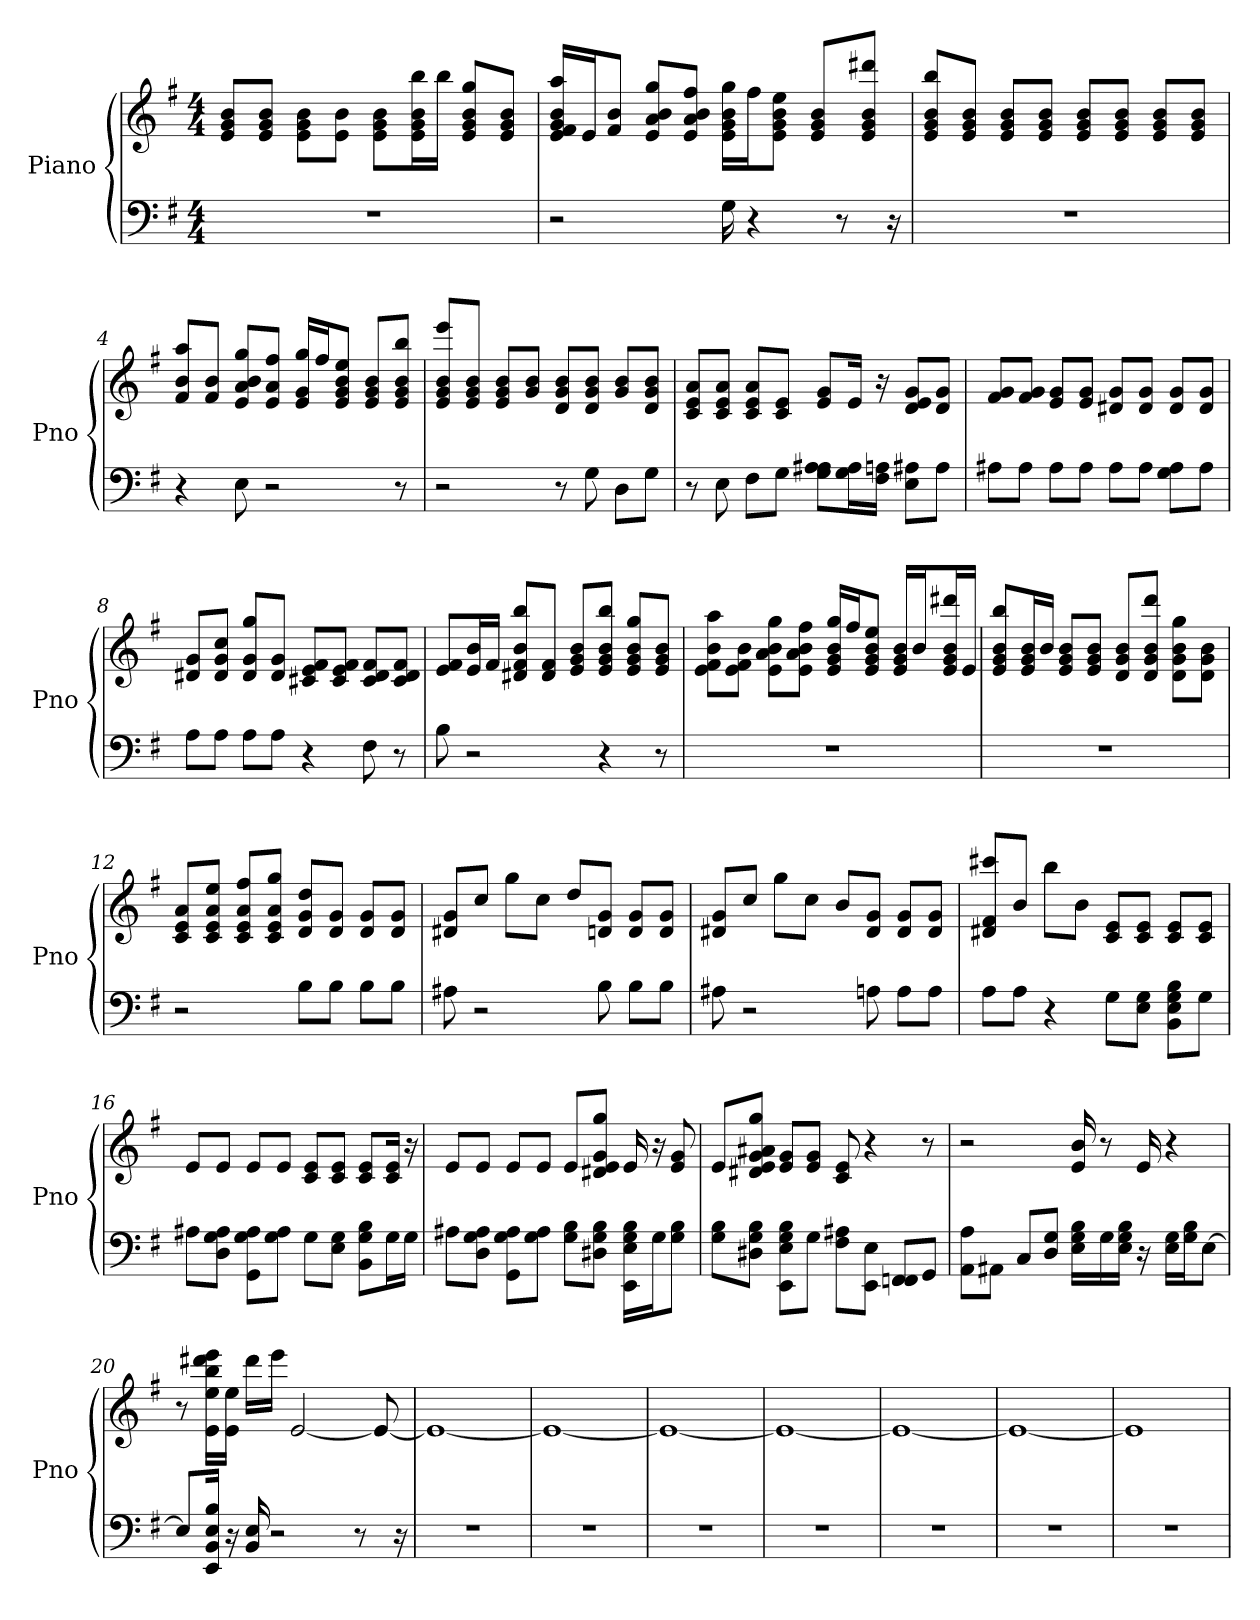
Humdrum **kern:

**kern	**kern
*part1	*part1
*staff2	*staff1
*I"Piano	*
*I'Pno	*
*clefF4	*clefG2
*k[f#]	*k[f#]
*G:	*G:
*M4/4	*M4/4
*MM140	*MM140
=1	=1
1r	8e/ 8g/ 8b/L
.	8b/ 8e/ 8g/J
.	8b\ 8e\ 8g\L
.	8e\ 8b\J
.	8b\ 8e\ 8g\L
.	16bb\ 16e\ 16g\ 16b\L
.	16bb\JJ
.	8e/ 8b/ 8gg/ 8g/L
.	8b/ 8e/ 8g/J
=2	=2
2r	16f#/ 16b/ 16g/ 16e/ 16aa/LL
.	16e/J
.	8f#/ 8b/J
.	8a/ 8e/ 8b/ 8gg/L
.	8e/ 8b/ 8ff#/ 8a/J
16G	16g\ 16e\ 16b\ 16gg\LL
4r	16ff#\J
.	8g\ 8e\ 8b\ 8ee\J
.	8e/ 8b/ 8g/L
8r	.
.	8ddd#/ 8g/ 8b/ 8e/J
16r	.
=3	=3
1r	8b/ 8g/ 8bb/ 8e/L
.	8b/ 8g/ 8e/J
.	8b/ 8g/ 8e/L
.	8e/ 8b/ 8g/J
.	8b/ 8g/ 8e/L
.	8b/ 8g/ 8e/J
.	8b/ 8e/ 8g/L
.	8e/ 8b/ 8g/J
=4	=4
4r	8f#/ 8b/ 8aa/L
.	8b/ 8f#/J
8E	8e/ 8b/ 8a/ 8gg/L
2r	8e/ 8ff#/ 8a/J
.	16e/ 16g/ 16gg/LL
.	16ff#/J
.	8g/ 8b/ 8e/ 8ee/J
.	8b/ 8g/ 8e/L
8r	8b/ 8g/ 8bb/ 8e/J
=5	=5
2r	8b/ 8e/ 8g/ 8eee/L
.	8e/ 8b/ 8g/J
.	8e/ 8b/ 8g/L
.	8b/ 8g/J
8r	8b/ 8d/ 8g/L
8G	8b/ 8d/ 8g/J
8D\L	8g/ 8b/L
8G\J	8b/ 8g/ 8d/J
=6	=6
8r	8c/ 8a/ 8e/L
8E	8c/ 8e/ 8a/J
8F#\L	8a/ 8c/ 8e/L
8G\J	8e/ 8c/J
8G\ 8A\ 8A#\L	8g/ 8e/L
16G\ 16A#\L	16e/Jk
16A\ 16F#\JJ	16r
8E\ 8A#\L	8g/ 8d/ 8e/L
8A#\J	8g/ 8d/J
=7	=7
8A#\L	8f#/ 8g/L
8A#\J	8g/ 8f#/J
8A#\L	8e/ 8g/L
8A#\J	8e/ 8g/J
8A#\L	8d#/ 8g/L
8A#\J	8d#/ 8g/J
8A#\ 8G\L	8d#/ 8g/L
8A#\J	8d#/ 8g/J
=8	=8
8A\L	8d#/ 8g/L
8A\J	8cc/ 8d#/ 8g/J
8A\L	8d#/ 8gg/ 8g/L
8A\J	8d#/ 8g/J
4r	8c#/ 8f#/ 8e/L
.	8e/ 8c#/ 8f#/J
8F#	8f#/ 8c#/ 8d#/L
8r	8c#/ 8f#/ 8d#/J
=9	=9
8B	8e/ 8f#/L
2r	16e/ 16b/L
.	16f#/JJ
.	8d#/ 8bb/ 8b/ 8f#/L
.	8d#/ 8f#/J
.	8g/ 8e/ 8b/L
4r	8g/ 8b/ 8bb/ 8e/J
.	8b/ 8e/ 8g/ 8gg/L
8r	8b/ 8e/ 8g/J
=10	=10
1r	8aa\ 8b\ 8e\ 8f#\L
.	8f#\ 8b\ 8e\J
.	8gg\ 8e\ 8b\ 8a\L
.	8e\ 8b\ 8a\ 8ff#\J
.	16e/ 16gg/ 16b/ 16g/LL
.	16ff#/J
.	8ee/ 8e/ 8b/ 8g/J
.	16e/ 16g/ 16b/LL
.	16b/J
.	16e/ 16b/ 16g/ 16ddd#/L
.	16e/JJ
=11	=11
1r	8e/ 8b/ 8g/ 8bb/L
.	16b/ 16e/ 16g/L
.	16b/JJ
.	8e/ 8b/ 8g/L
.	8e/ 8b/ 8g/J
.	8g/ 8d/ 8b/L
.	8g/ 8ddd/ 8d/ 8b/J
.	8gg\ 8g\ 8b\ 8d\L
.	8d\ 8g\ 8b\J
=12	=12
2r	8c/ 8e/ 8a/L
.	8ee/ 8e/ 8c/ 8a/J
.	8e/ 8c/ 8a/ 8ff#/L
.	8a/ 8e/ 8gg/ 8c/J
8B\L	8dd/ 8d/ 8g/L
8B\J	8g/ 8d/J
8B\L	8d/ 8g/L
8B\J	8d/ 8g/J
=13	=13
8A#	8d#/ 8g/L
2r	8cc/J
.	8gg\L
.	8cc\J
.	8dd/L
8B	8g/ 8d/J
8B\L	8g/ 8d/L
8B\J	8d/ 8g/J
=14	=14
8A#	8d#/ 8g/L
2r	8cc/J
.	8gg\L
.	8cc\J
.	8b/L
8A	8d#/ 8g/J
8A\L	8d#/ 8g/L
8A\J	8g/ 8d#/J
=15	=15
8A\L	8f#/ 8ccc#/ 8d#/L
8A\J	8b/J
4r	8bb\L
.	8b\J
8G\L	8c/ 8e/L
8E\ 8G\J	8c/ 8e/J
8B\ 8G\ 8E\ 8BB\L	8c/ 8e/L
8G\J	8c/ 8e/J
=16	=16
8A#\L	8e/L
8A#\ 8D\ 8G\J	8e/J
8A#\ 8GG\ 8G\L	8e/L
8G\ 8A#\J	8e/J
8G\L	8e/ 8c/L
8E\ 8G\J	8c/ 8e/J
8BB\ 8B\ 8G\L	8e/ 8c/L
16G\L	16e/ 16c/Jk
16G\JJ	16r
=17	=17
8A#\L	8e/L
8D\ 8A#\ 8G\J	8e/J
8G\ 8GG\ 8A#\L	8e/L
8G\ 8A#\J	8e/J
8G\ 8B\L	8e/L
8G\ 8B\ 8D#\J	8gg/ 8d#/ 8g/ 8e/J
16G\ 16B\ 16E\ 16EE\LL	16e
16G\J	16r
8G\ 8B\J	8g 8e
=18	=18
8G\ 8B\L	8e/L
8B\ 8D#\ 8G\J	8a#/ 8g/ 8gg/ 8d#/ 8e/J
8E\ 8EE\ 8B\ 8G\L	8g/ 8e/L
8G\J	8g/ 8e/J
8F#\ 8A#\L	8e 8c
8EE\ 8E\J	4r
8FF#/ 8FF/L	.
8GG/J	8r
=19	=19
8A\ 8AA\L	2r
8AA#\J	.
8C/L	.
8G/ 8D/J	.
16B\ 16G\ 16E\LL	16b 16e
16G\	8r
16G\ 16B\ 16E\JJ	.
16r	16e
16G\ 16E\LL	4r
16G\ 16B\J	.
[8E\J	.
=20	=20
8E/L]	8r
16E/ 16EE/ 16B/ 16BB/Jk	16eee\ 16bb\ 16e\ 16ddd#\ 16ee\LL
16r	16ee\ 16e\JJ
16E 16BB	16ddd#\LL
2r	16eee\JJ
.	[2e
8r	.
.	8e_
16r	.
=21	=21
1r	1e_
=22	=22
1r	1e_
=23	=23
1r	1e_
=24	=24
1r	1e_
=25	=25
1r	1e_
=26	=26
1r	1e_
=27	=27
1r	1e]
=	=
*-	*-
